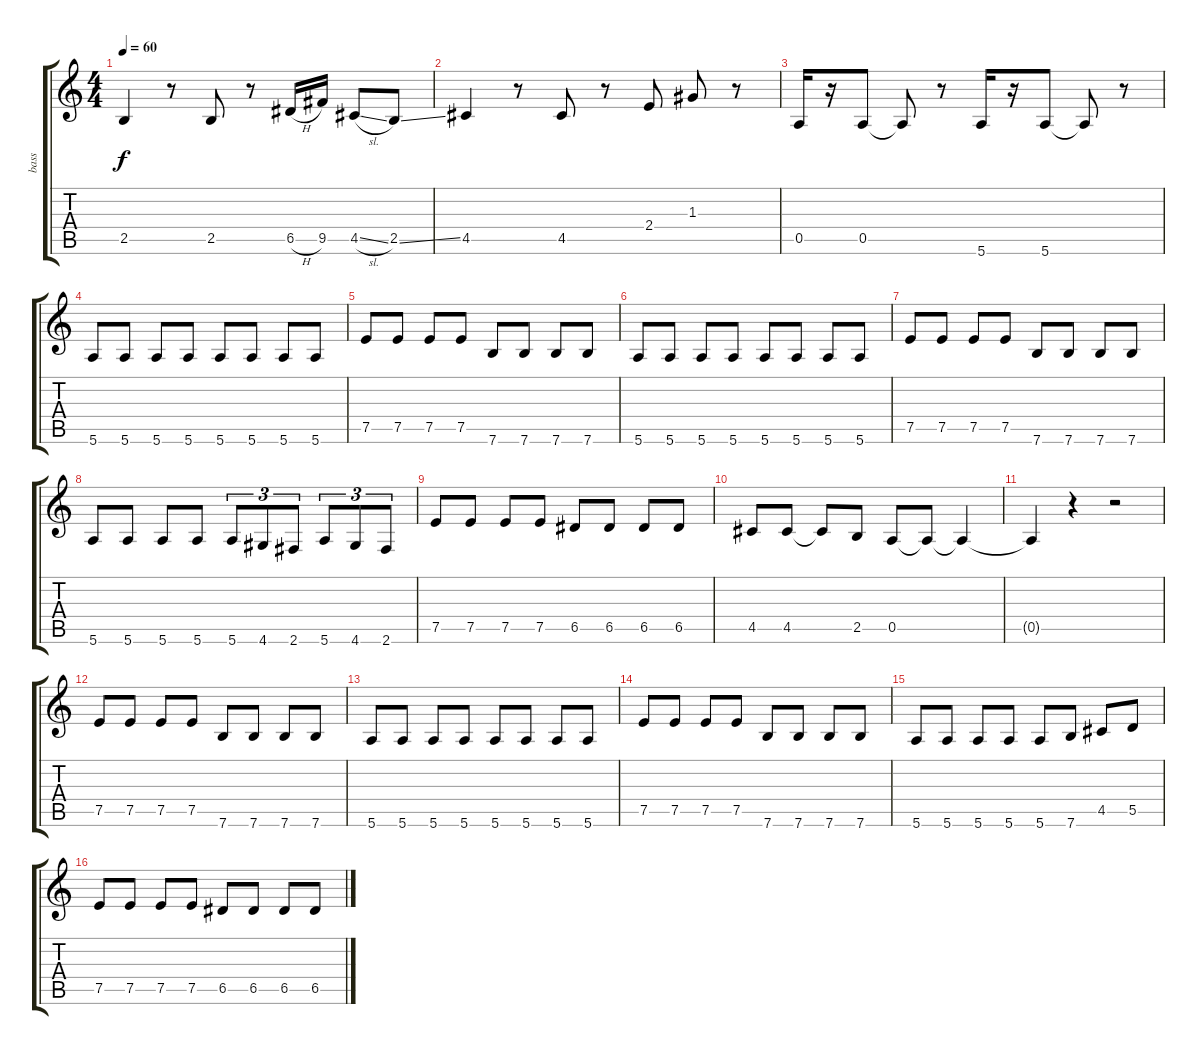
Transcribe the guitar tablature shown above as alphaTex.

\track ("bass" "bass") {instrument electricbassfinger}
\staff {score tabs}
\tuning (E4 B3 G3 D3 A2 E2) {hide}
\ts (4 4)
\tempo 60
\clef g2
\ks c
2.5.4{dy f} r.8 2.5.8 r.8 6.5{h}.16 9.5.16 4.5{sl}.8 2.5{ss}.8 |
4.5.4 r.8 4.5.8 r.8 2.4.8 1.3.8 r.8 |
0.5.16 r.16 0.5.8 0.5{t}.8 r.8 5.6.16 r.16 5.6.8 5.6{t}.8 r.8 |
5.6.8 5.6.8 5.6.8 5.6.8 5.6.8 5.6.8 5.6.8 5.6.8 |
7.5.8 7.5.8 7.5.8 7.5.8 7.6.8 7.6.8 7.6.8 7.6.8 |
5.6.8 5.6.8 5.6.8 5.6.8 5.6.8 5.6.8 5.6.8 5.6.8 |
7.5.8 7.5.8 7.5.8 7.5.8 7.6.8 7.6.8 7.6.8 7.6.8 |
5.6.8 5.6.8 5.6.8 5.6.8 5.6.8{tu (3 2)} 4.6.8{tu (3 2)} 2.6.8{tu (3 2)} 5.6.8{tu (3 2)} 4.6.8{tu (3 2)} 2.6.8{tu (3 2)} |
7.5.8 7.5.8 7.5.8 7.5.8 6.5.8 6.5.8 6.5.8 6.5.8 |
4.5.8 4.5.8 4.5{t}.8 2.5.8 0.5.8 0.5{t}.8 0.5{t}.4 |
0.5{t}.4 r.4 r.2 |
7.5.8 7.5.8 7.5.8 7.5.8 7.6.8 7.6.8 7.6.8 7.6.8 |
5.6.8 5.6.8 5.6.8 5.6.8 5.6.8 5.6.8 5.6.8 5.6.8 |
7.5.8 7.5.8 7.5.8 7.5.8 7.6.8 7.6.8 7.6.8 7.6.8 |
5.6.8 5.6.8 5.6.8 5.6.8 5.6.8 7.6.8 4.5.8 5.5.8 |
7.5.8 7.5.8 7.5.8 7.5.8 6.5.8 6.5.8 6.5.8 6.5.8
